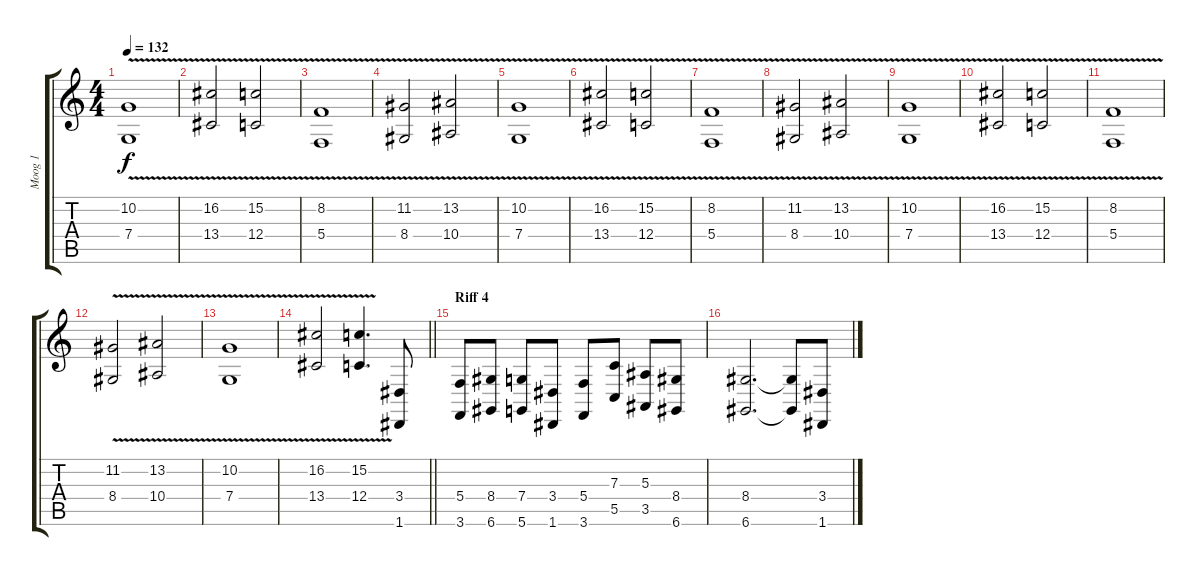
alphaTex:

\track ("Moog 1" "Moog 1") {instrument churchorgan}
\staff {score tabs}
\tuning (D4 A3 F3 C3 G2 D2) {hide}
\ts (4 4)
\tempo 132
\clef g2
\ks c
(10.2{v} 7.4{v}).1{dy f} |
(16.2{v} 13.4{v}).2 (15.2{v} 12.4{v}).2 |
(8.2{v} 5.4{v}).1 |
(11.2{v} 8.4{v}).2 (13.2{v} 10.4{v}).2 |
(10.2{v} 7.4{v}).1 |
(16.2{v} 13.4{v}).2 (15.2{v} 12.4{v}).2 |
(8.2{v} 5.4{v}).1 |
(11.2{v} 8.4{v}).2 (13.2{v} 10.4{v}).2 |
(10.2{v} 7.4{v}).1 |
(16.2{v} 13.4{v}).2 (15.2{v} 12.4{v}).2 |
(8.2{v} 5.4{v}).1 |
(11.2{v} 8.4{v}).2 (13.2{v} 10.4{v}).2 |
(10.2{v} 7.4{v}).1 |
\barLineRight lightlight
(16.2{v} 13.4{v}).2 (15.2{v} 12.4{v}).4{d} (3.4 1.6).8 |
\section ("" "Riff 4")
(5.4 3.6).8 (8.4 6.6).8 (7.4 5.6).8 (3.4 1.6).8 (5.4 3.6).8 (7.3 5.5).8 (5.3 3.5).8 (8.4 6.6).8 |
(8.4 6.6).2{d} (8.4{t} 6.6{t}).8 (3.4 1.6).8
